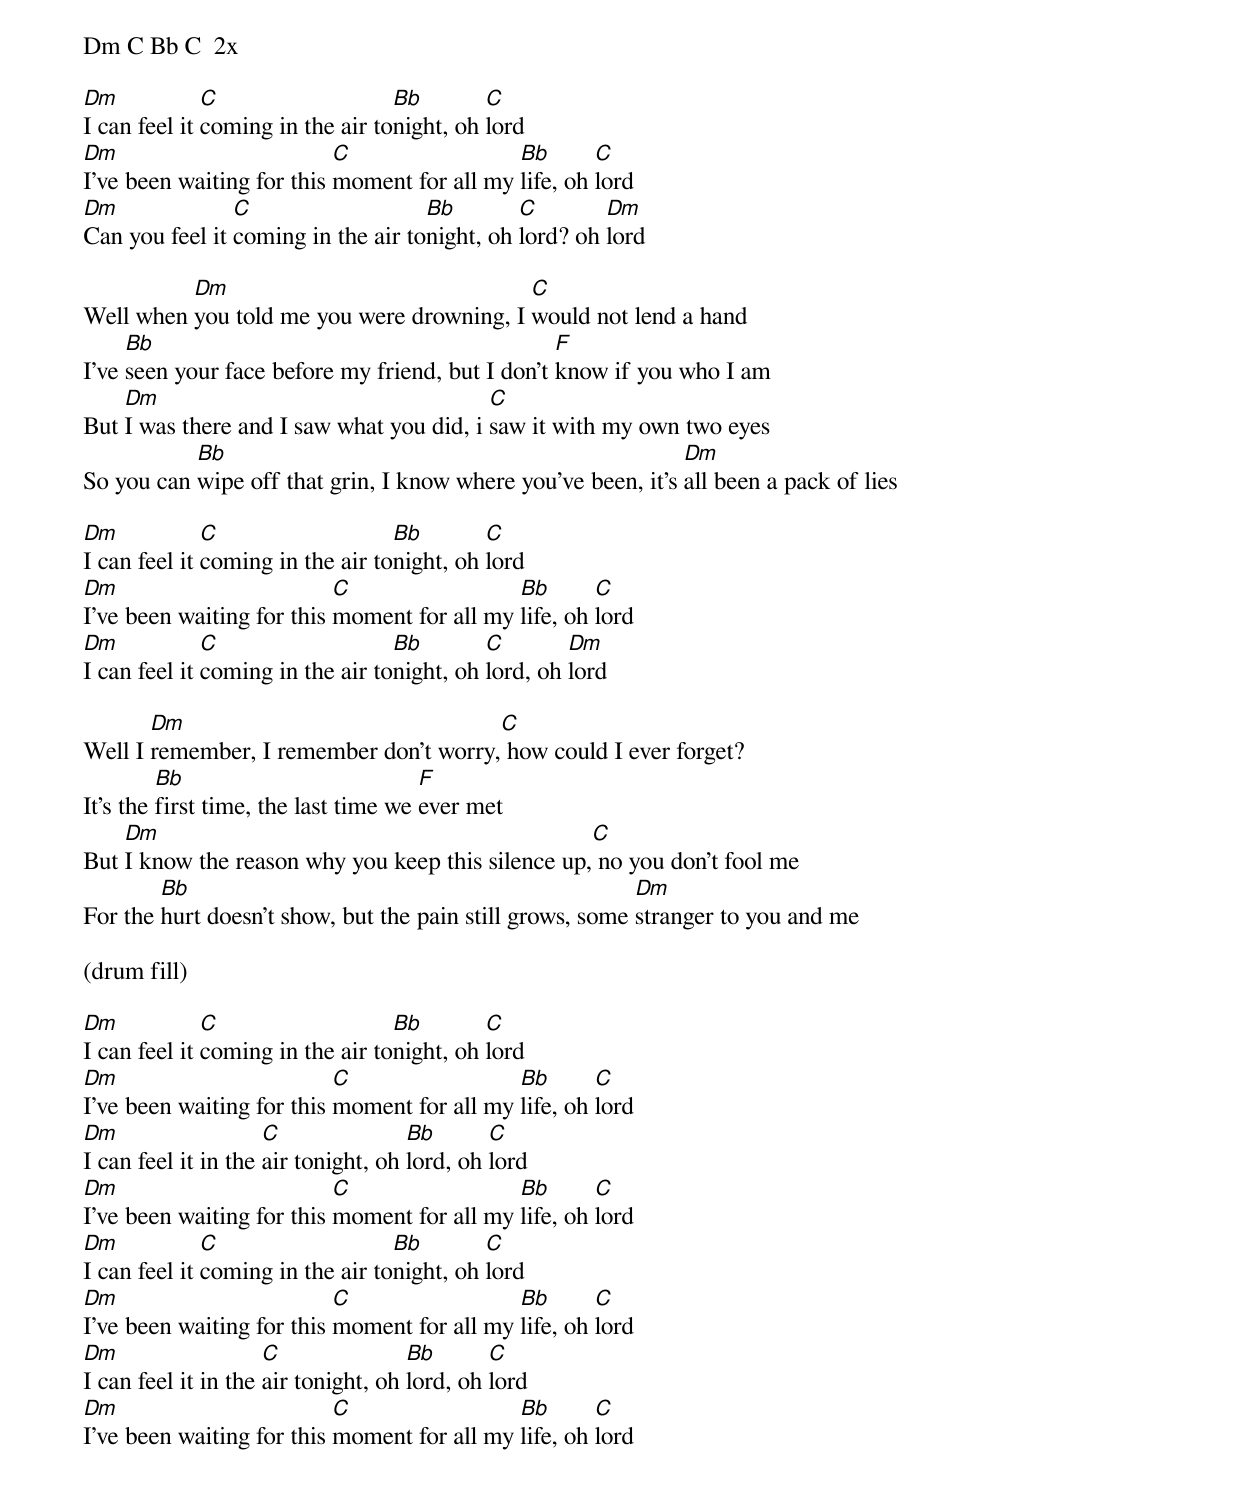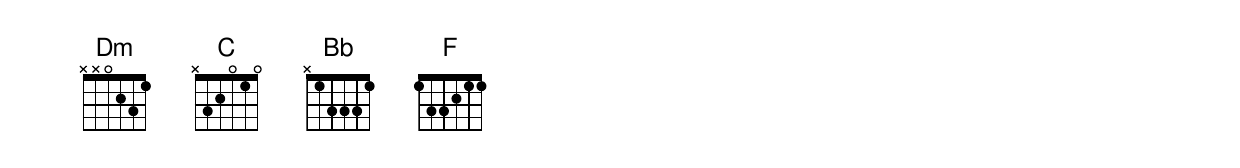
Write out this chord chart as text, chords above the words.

Dm C Bb C  2x

Dm            C                   Bb        C
I can feel it coming in the air tonight, oh lord
Dm                         C                 Bb       C
I've been waiting for this moment for all my life, oh lord
Dm              C                   Bb        C        Dm
Can you feel it coming in the air tonight, oh lord? oh lord

          Dm                               C
Well when you told me you were drowning, I would not lend a hand
     Bb                                           F
I've seen your face before my friend, but I don't know if you who I am
    Dm                                    C
But I was there and I saw what you did, i saw it with my own two eyes
           Bb                                                 Dm
So you can wipe off that grin, I know where you've been, it's all been a pack of lies

Dm            C                   Bb        C
I can feel it coming in the air tonight, oh lord
Dm                         C                 Bb       C
I've been waiting for this moment for all my life, oh lord
Dm            C                   Bb        C        Dm
I can feel it coming in the air tonight, oh lord, oh lord

       Dm                               C
Well I remember, I remember don't worry, how could I ever forget?
         Bb                           F
It's the first time, the last time we ever met
    Dm                                             C
But I know the reason why you keep this silence up, no you don't fool me
        Bb                                                Dm
For the hurt doesn't show, but the pain still grows, some stranger to you and me

(drum fill)

Dm            C                   Bb        C
I can feel it coming in the air tonight, oh lord
Dm                         C                 Bb       C
I've been waiting for this moment for all my life, oh lord
Dm                   C               Bb       C
I can feel it in the air tonight, oh lord, oh lord
Dm                         C                 Bb       C
I've been waiting for this moment for all my life, oh lord
Dm            C                   Bb        C
I can feel it coming in the air tonight, oh lord
Dm                         C                 Bb       C
I've been waiting for this moment for all my life, oh lord
Dm                   C               Bb       C
I can feel it in the air tonight, oh lord, oh lord
Dm                         C                 Bb       C
I've been waiting for this moment for all my life, oh lord
